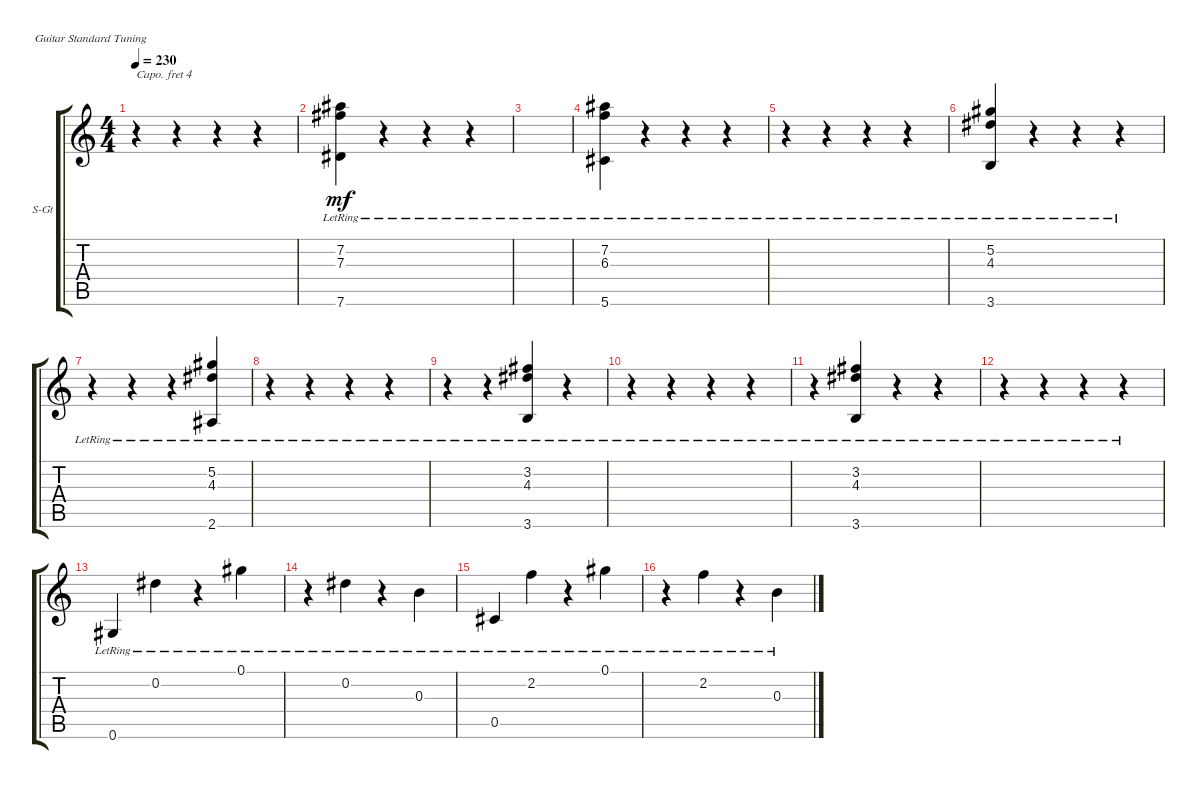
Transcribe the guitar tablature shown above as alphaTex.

\defaultSystemsLayout 4
\bracketExtendMode groupsimilarinstruments
\firstSystemTrackNameOrientation horizontal
\otherSystemsTrackNameOrientation horizontal
\track ("Gibson EJ-200 (Matthew)" "S-Gt") {instrument acousticguitarsteel}
\staff {score tabs}
\capo 4
\tuning (E4 B3 G3 D3 A2 E2)
\ts (4 4)
\tempo 230
\clef g2
\ks c
r.4{dy mf} r.4 r.4 r.4 |
(7.2{lr} 7.3{lr} 7.6{lr}).4 r.4 r.4 r.4 |
|
(5.6{lr} 6.3{lr} 7.2{lr}).4 r.4 r.4 r.4 |
r.4 r.4 r.4 r.4 |
(3.6{lr} 4.3{lr} 5.2{lr}).4 r.4 r.4 r.4 |
r.4 r.4 r.4 (2.6{lr} 4.3{lr} 5.2{lr}).4 |
r.4 r.4 r.4 r.4 |
r.4 r.4 (3.6{lr} 4.3{lr} 3.2{lr}).4 r.4 |
r.4 r.4 r.4 r.4 |
r.4 (3.6{lr} 4.3{lr} 3.2{lr}).4 r.4 r.4 |
r.4 r.4 r.4 r.4 |
0.6{lr}.4 0.2{lr}.4 r.4 0.1{lr}.4 |
r.4 0.2{lr}.4 r.4 0.3{lr}.4 |
0.5{lr}.4 2.2{lr}.4 r.4 0.1{lr}.4 |
r.4 2.2{lr}.4 r.4 0.3{lr}.4
